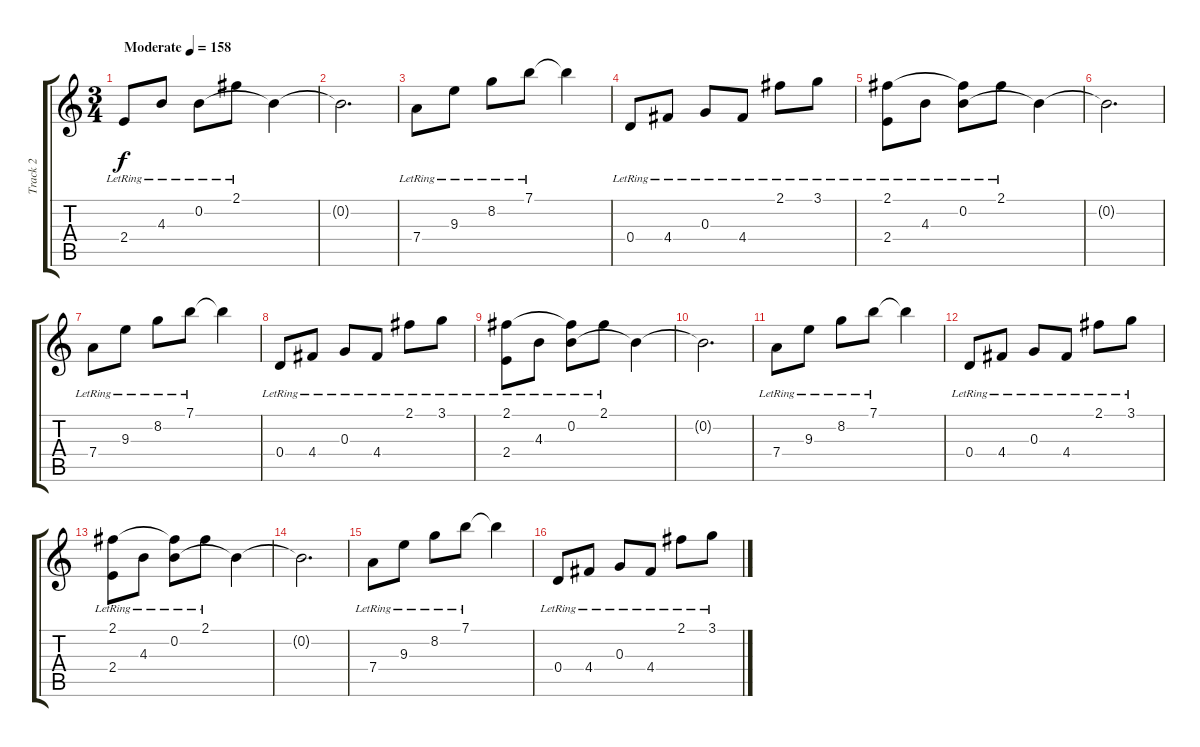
\track ("Track 2" "Track 2") {instrument acousticguitarsteel}
\staff {score tabs}
\tuning (E4 B3 G3 D3 A2 D2) {hide}
\ts (3 4)
\tempo (158 "Moderate")
\clef g2
\ks c
2.4{lr}.8{dy f instrument acousticguitarsteel} 4.3{lr}.8 0.2{lr}.8 2.1{lr}.8 0.2{t}.4 |
0.2{t}.2{d} |
7.4{lr}.8 9.3{lr}.8 8.2{lr}.8 7.1{lr}.8 7.1{t}.4 |
0.4{lr}.8 4.4{lr}.8 0.3{lr}.8 4.4{lr}.8 2.1{lr}.8 3.1{lr}.8 |
(2.1 2.4{lr}).8 4.3{lr}.8 (2.1{t} 0.2{lr}).8 2.1{lr}.8 0.2{t}.4 |
0.2{t}.2{d} |
7.4{lr}.8 9.3{lr}.8 8.2{lr}.8 7.1{lr}.8 7.1{t}.4 |
0.4{lr}.8 4.4{lr}.8 0.3{lr}.8 4.4{lr}.8 2.1{lr}.8 3.1{lr}.8 |
(2.1 2.4{lr}).8 4.3{lr}.8 (2.1{t} 0.2{lr}).8 2.1{lr}.8 0.2{t}.4 |
0.2{t}.2{d} |
7.4{lr}.8 9.3{lr}.8 8.2{lr}.8 7.1{lr}.8 7.1{t}.4 |
0.4{lr}.8 4.4{lr}.8 0.3{lr}.8 4.4{lr}.8 2.1{lr}.8 3.1{lr}.8 |
(2.1 2.4{lr}).8 4.3{lr}.8 (2.1{t} 0.2{lr}).8 2.1{lr}.8 0.2{t}.4 |
0.2{t}.2{d} |
7.4{lr}.8 9.3{lr}.8 8.2{lr}.8 7.1{lr}.8 7.1{t}.4 |
0.4{lr}.8 4.4{lr}.8 0.3{lr}.8 4.4{lr}.8 2.1{lr}.8 3.1{lr}.8
